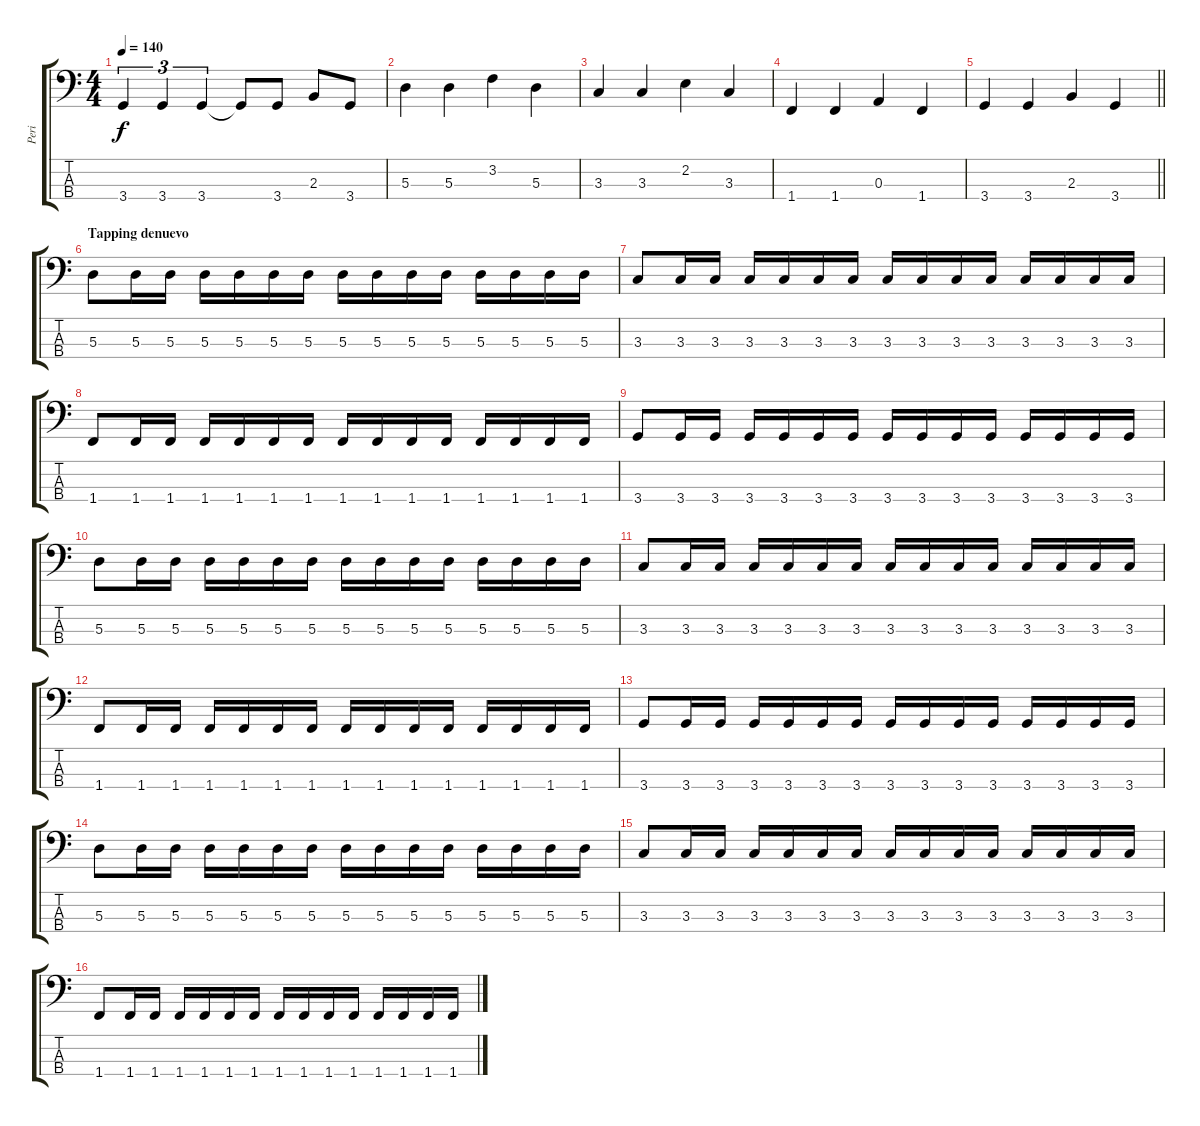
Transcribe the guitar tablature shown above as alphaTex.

\track ("Peri" "Peri") {instrument electricbassfinger}
\staff {score tabs}
\tuning (G2 D2 A1 E1) {hide}
\ts (4 4)
\tempo 140
\clef f4
\ks c
3.4.4{tu (3 2) dy f} 3.4.4{tu (3 2)} 3.4.4{tu (3 2)} 3.4{t}.8 3.4.8 2.3.8 3.4.8 |
5.3.4 5.3.4 3.2.4 5.3.4 |
3.3.4 3.3.4 2.2.4 3.3.4 |
1.4.4 1.4.4 0.3.4 1.4.4 |
\barLineRight lightlight
3.4.4 3.4.4 2.3.4 3.4.4 |
\section ("" "Tapping denuevo")
5.3.8 5.3.16 5.3.16 5.3.16 5.3.16 5.3.16 5.3.16 5.3.16 5.3.16 5.3.16 5.3.16 5.3.16 5.3.16 5.3.16 5.3.16 |
3.3.8 3.3.16 3.3.16 3.3.16 3.3.16 3.3.16 3.3.16 3.3.16 3.3.16 3.3.16 3.3.16 3.3.16 3.3.16 3.3.16 3.3.16 |
1.4.8 1.4.16 1.4.16 1.4.16 1.4.16 1.4.16 1.4.16 1.4.16 1.4.16 1.4.16 1.4.16 1.4.16 1.4.16 1.4.16 1.4.16 |
3.4.8 3.4.16 3.4.16 3.4.16 3.4.16 3.4.16 3.4.16 3.4.16 3.4.16 3.4.16 3.4.16 3.4.16 3.4.16 3.4.16 3.4.16 |
5.3.8 5.3.16 5.3.16 5.3.16 5.3.16 5.3.16 5.3.16 5.3.16 5.3.16 5.3.16 5.3.16 5.3.16 5.3.16 5.3.16 5.3.16 |
3.3.8 3.3.16 3.3.16 3.3.16 3.3.16 3.3.16 3.3.16 3.3.16 3.3.16 3.3.16 3.3.16 3.3.16 3.3.16 3.3.16 3.3.16 |
1.4.8 1.4.16 1.4.16 1.4.16 1.4.16 1.4.16 1.4.16 1.4.16 1.4.16 1.4.16 1.4.16 1.4.16 1.4.16 1.4.16 1.4.16 |
3.4.8 3.4.16 3.4.16 3.4.16 3.4.16 3.4.16 3.4.16 3.4.16 3.4.16 3.4.16 3.4.16 3.4.16 3.4.16 3.4.16 3.4.16 |
5.3.8 5.3.16 5.3.16 5.3.16 5.3.16 5.3.16 5.3.16 5.3.16 5.3.16 5.3.16 5.3.16 5.3.16 5.3.16 5.3.16 5.3.16 |
3.3.8 3.3.16 3.3.16 3.3.16 3.3.16 3.3.16 3.3.16 3.3.16 3.3.16 3.3.16 3.3.16 3.3.16 3.3.16 3.3.16 3.3.16 |
1.4.8 1.4.16 1.4.16 1.4.16 1.4.16 1.4.16 1.4.16 1.4.16 1.4.16 1.4.16 1.4.16 1.4.16 1.4.16 1.4.16 1.4.16
